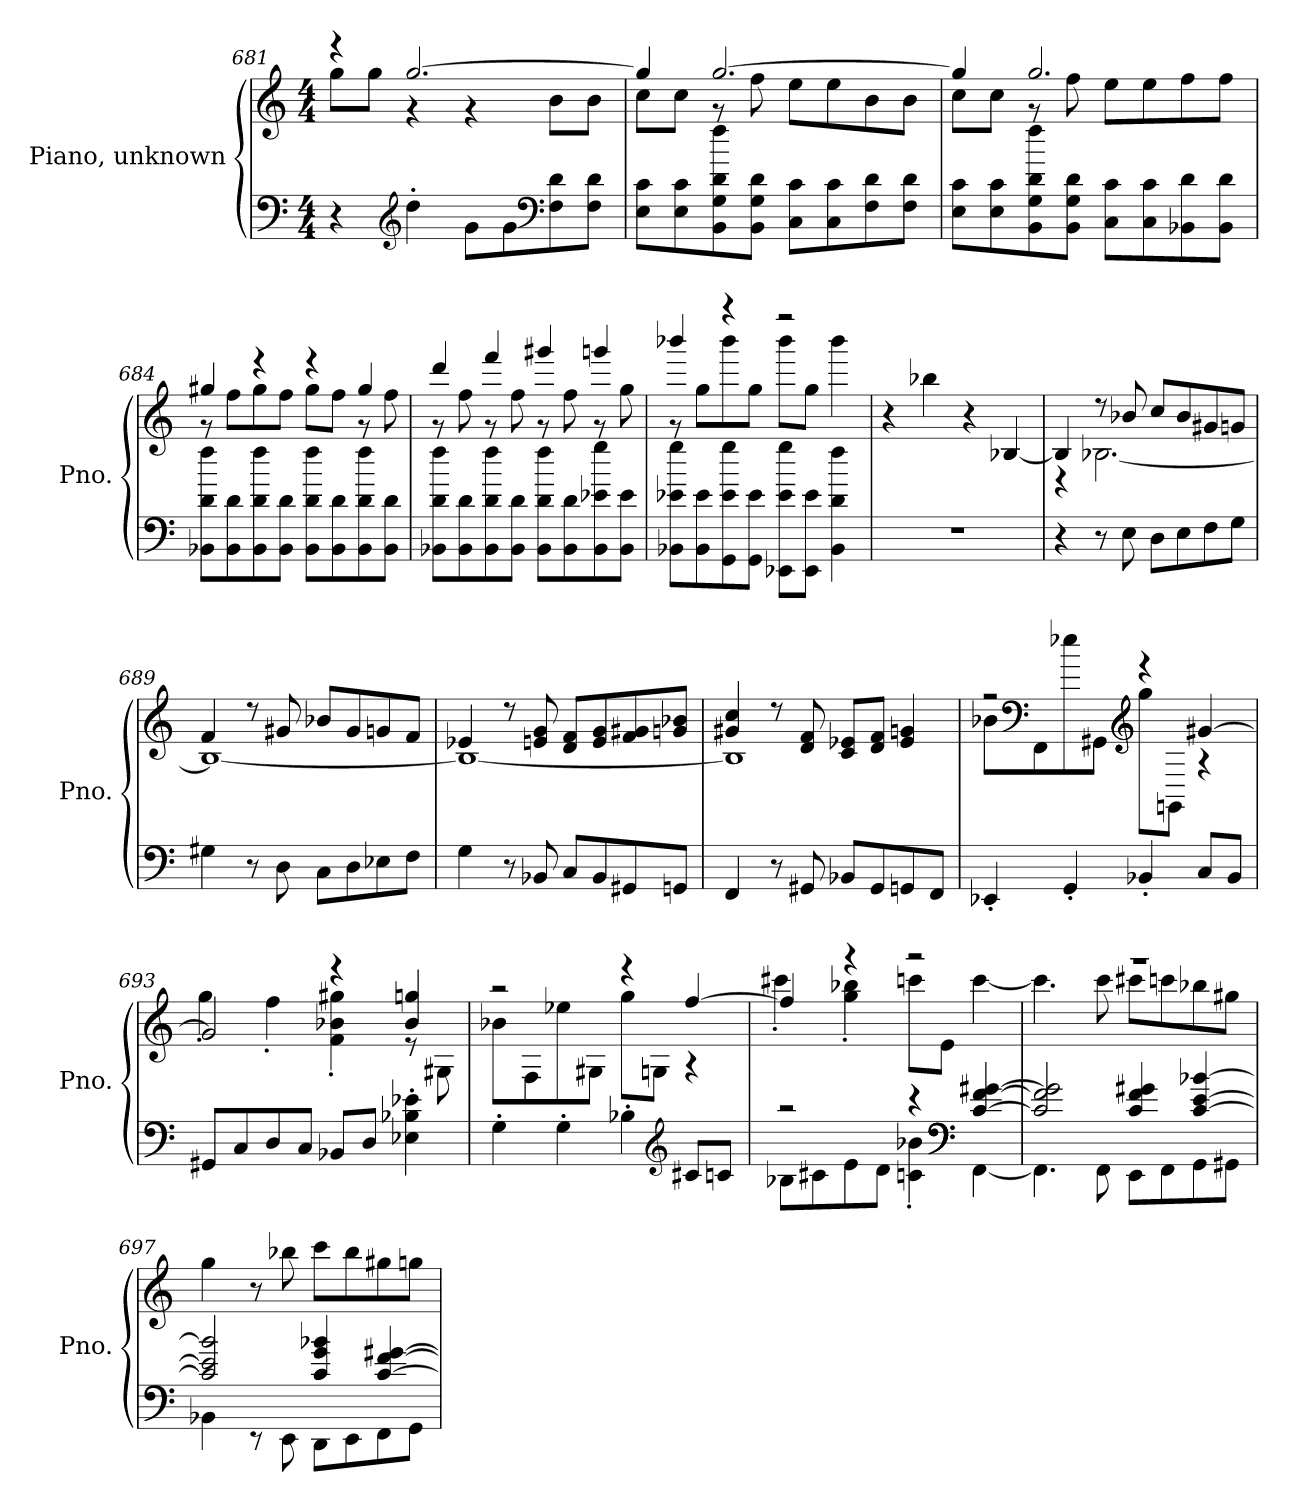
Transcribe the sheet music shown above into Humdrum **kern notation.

**kern	**kern
*part1	*part1
*staff2	*staff1
*I"Piano, unknown	*
*I'Pno.	*
*clefF4	*clefG2
*k[]	*k[]
*M4/4	*M4/4
=681	=681
*	*^
4r	4r	8gg\L
.	.	8gg\J
*clefG2	*	*
4dd'\	[2.gg/	4r
8g\L	.	4r
8g\	.	.
*clefF4	*	*
8F\ 8d\	.	8b\L
8F\ 8d\J	.	8b\J
=682	=682	=682
8E\ 8c\L	4gg/]	8cc\L
8E\ 8c\	.	8cc\J
8BB\ 8G\ 8d\ 8ff\	[2.gg/	8r
8BB\ 8G\ 8d\J	.	8ff\
8C\ 8c\L	.	8ee\L
8C\ 8c\	.	8ee\
8F\ 8d\	.	8b\
8F\ 8d\J	.	8b\J
=683	=683	=683
8E\ 8c\L	4gg/]	8cc\L
8E\ 8c\	.	8cc\J
8BB\ 8G\ 8d\ 8ff\	2.gg/	8r
8BB\ 8G\ 8d\J	.	8ff\
8C\ 8c\L	.	8ee\L
8C\ 8c\	.	8ee\
8BB-X\ 8d\	.	8ff\
8BB-\ 8d\J	.	8ff\J
!!LO:LB:g=z	!!
=684	=684	=684
8BB-X\ 8d\ 8ff\L	4gg#X/	8r
8BB-\ 8d\	.	8ff\L
8BB-\ 8d\ 8ff\	4r	8gg#\
8BB-\ 8d\J	.	8ff\J
8BB-\ 8d\ 8ff\L	4r	8gg#\L
8BB-\ 8d\	.	8ff\J
8BB-\ 8d\ 8ff\	4gg#/	8r
8BB-\ 8d\J	.	8ff\
=685	=685	=685
8BB-X\ 8d\ 8ff\L	4ddd/	8r
8BB-\ 8d\	.	8ff\
8BB-\ 8d\ 8ff\	4fff/	8r
8BB-\ 8d\J	.	8ff\
8BB-\ 8d\ 8ff\L	4ggg#X/	8r
8BB-\ 8d\	.	8ff\
8BB-\ 8e-X\ 8gg\	4gggn/	8r
8BB-\ 8e-\J	.	8gg\
=686	=686	=686
8BB-X\ 8e-X\ 8gg\L	4bbb-X/	8r
8BB-\ 8e-\	.	8gg\L
8GG\ 8e-\ 8gg\	4r	8bbb-\
8GG\ 8e-\J	.	8gg\J
8EE-X\ 8e-\ 8gg\L	2r	8bbb-\L
8EE-\ 8e-\J	.	8gg\J
4BB-\ 4d\ 4ff\	.	4bbb-\
*	*v	*v
=687	=687
1r	4r
.	4bb-X\
.	4r
.	[4B-X/
!!LO:LB:g=z
=688	=688
*	*^
4r	4B-/]	4r
8r	8r	[2.B-X\
8E\	8b-X/	.
8D\L	8cc/L	.
8E\	8b-/	.
8F\	8g#X/	.
8G\J	8gn/J	.
=689	=689	=689
4G#X\	4f/	1B-_
8r	8r	.
8D\	8g#X/	.
8C\L	8b-X/L	.
8D\	8g#/	.
8E-X\	8gn/	.
8F\J	8f/J	.
=690	=690	=690
4G\	4e-X/	1B-_
8r	8r	.
8BB-X/	8en/ 8g/	.
8C/L	8d/ 8f/L	.
8BB-/	8e/ 8g/	.
8GG#X/	8f/ 8g#X/	.
8GGn/J	8gn/ 8b-X/J	.
=691	=691	=691
4FF/	4g#X/ 4cc/	1B-]
8r	8r	.
8GG#X/	8d/ 8f/	.
8BB-X/L	8c/ 8e-X/L	.
8GG#/	8d/ 8f/J	.
8GGn/	4e-/ 4gn/	.
8FF/J	.	.
!!LO:LB:g=z	!!
=692	=692	=692
4EE-X'/	2r	8b-X\L
*	*clefF4	*
.	.	8FF\
4GG'/	.	8ee-X\
.	.	8GG#X\J
*	*clefG2	*
4BB-X'/	4r	8gg\L
.	.	8GGn\J
8C/L	[4g#X/	4r
8BB-/J	.	.
=693	=693	=693
8GG#X/L	2g#/]	4gg'\
8C/	.	.
8D/	.	4ff'\
8C/J	.	.
8BB-X/L	4r	4f\' 4b-X\' 4gg#X\'
8D/J	.	.
4E-X\' 4B-X\' 4e-X\'	4b-/ 4ggn/	8r
.	.	8G#X\
=694	=694	=694
4G'\	2r	8b-X\L
.	.	8F\
4G'\	.	8ee-X\
.	.	8G#X\J
4B-X'\	4r	8gg\L
.	.	8Gn\J
*clefG2	*	*
8c#X/L	[4ff/	4r
8cn/J	.	.
!!LO:LB:g=z	!!
=695	=695	=695
*^	*	*
2r	8B-X\L	4ff/]	4ccc#X'\
.	8c#X\	.	.
.	8e\	4r	4gg\' 4bb-X\'
.	8d\J	.	.
4r	4cn\' 4b-X\'	2r	8cccn\L
.	.	.	8e\J
*clefF4	*	*	*
[4c/ [4f/ [4g#X/	[4FF\	.	[4ccc\
=696	=696	=696	=696
2c/] 2f/] 2g#/]	4.FF\]	1r	4.ccc\]
.	8FF\	.	8ccc\
4c/ 4f/ 4g#X/	8EE\L	.	8ccc#X\L
.	8FF\	.	8cccn\
[4c/ [4e/ [4b-X/	8GG\	.	8bb-X\
.	8GG#X\J	.	8gg#X\J
*	*	*v	*v
=697	=697	=697
2c/] 2e/] 2b-/]	4BB-X\	4gg\
.	8r	8r
.	8EE\	8bb-X\
4c/ 4g/ 4b-X/	8DD\L	8ccc\L
.	8EE\	8bb-\
[4c/ [4f/ [4g#X/	8FF\	8gg#X\
.	8GG\J	8ggn\J
*v	*v	*
=	=
*-	*-
